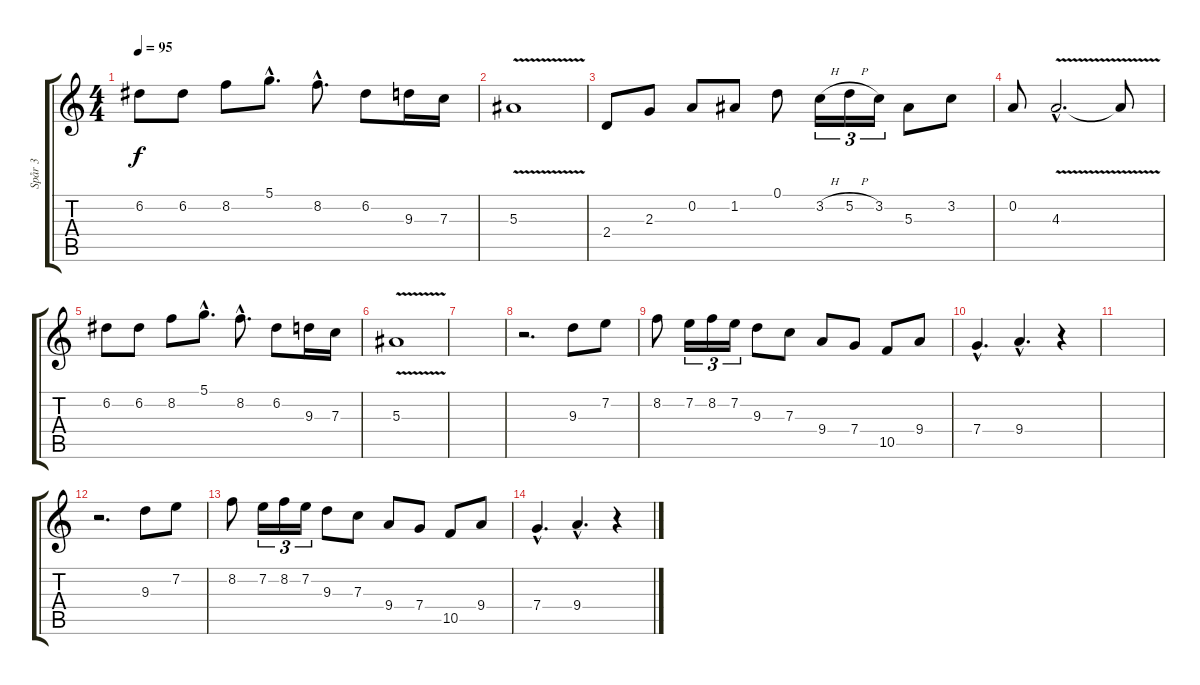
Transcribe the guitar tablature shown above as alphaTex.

\track ("Spår 3" "Spår 3") {instrument acousticguitarsteel}
\staff {score tabs}
\tuning (D4 A3 F3 C3 G2 D2) {hide}
\ts (4 4)
\tempo 95
\clef g2
\ks c
6.2.8{dy f} 6.2.8 8.2.8 5.1{hac}.8{d} 8.2{hac}.8{d} 6.2.8 9.3.16 7.3.16 |
5.3{v}.1 |
2.4.8 2.3.8 0.2.8 1.2.8 0.1.8 3.2{h}.16{tu (3 2)} 5.2{h}.16{tu (3 2)} 3.2.16{tu (3 2)} 5.3.8 3.2.8 |
0.2.8 4.3{v hac}.2{d} 4.3{t}.8 |
6.2.8 6.2.8 8.2.8 5.1{hac}.8{d} 8.2{hac}.8{d} 6.2.8 9.3.16 7.3.16 |
5.3{v}.1 |
|
r.2{d} 9.3.8 7.2.8 |
8.2.8 7.2.16{tu (3 2)} 8.2.16{tu (3 2)} 7.2.16{tu (3 2)} 9.3.8 7.3.8 9.4.8 7.4.8 10.5.8 9.4.8 |
7.4{hac}.4{d} 9.4{hac}.4{d} r.4 |
|
r.2{d} 9.3.8 7.2.8 |
8.2.8 7.2.16{tu (3 2)} 8.2.16{tu (3 2)} 7.2.16{tu (3 2)} 9.3.8 7.3.8 9.4.8 7.4.8 10.5.8 9.4.8 |
7.4{hac}.4{d} 9.4{hac}.4{d} r.4
